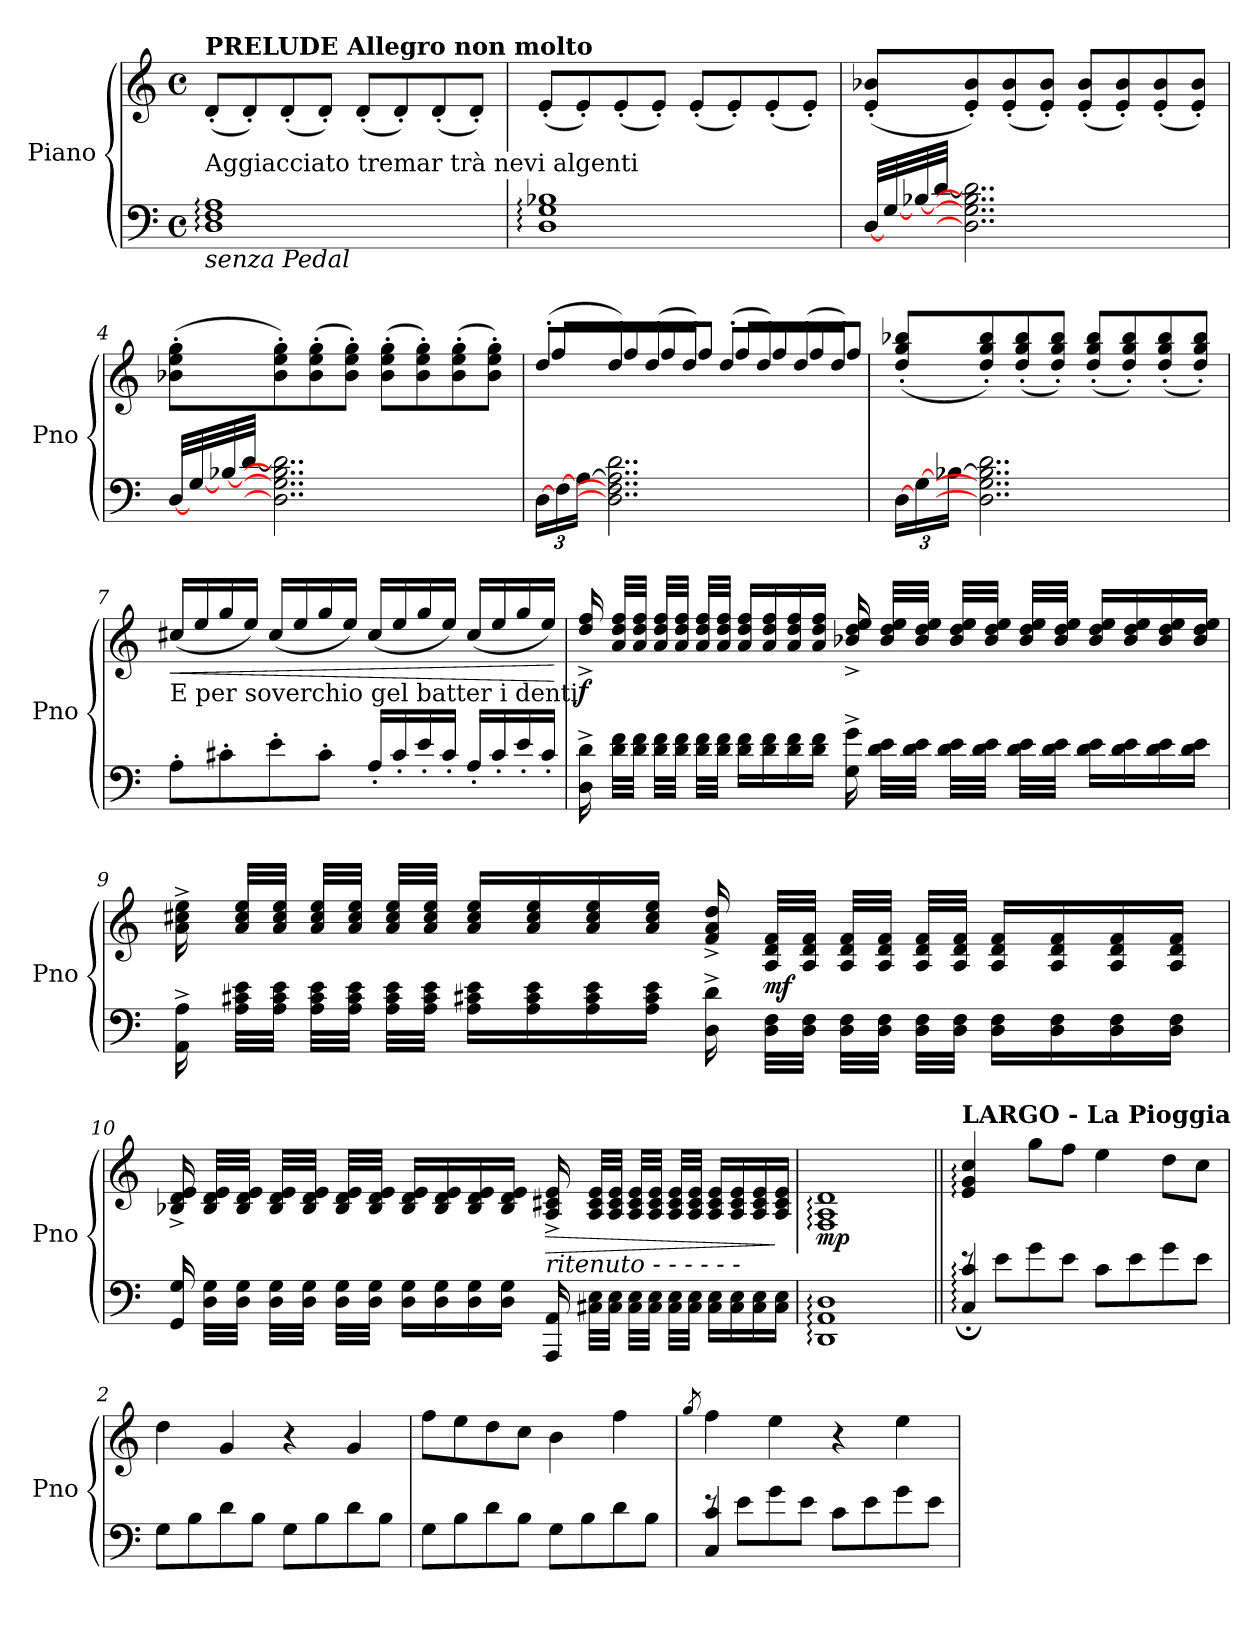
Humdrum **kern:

**kern	**kern	**dynam
*part1	*part1	*part1
*staff2	*staff1	*staff1/2
*I"Piano	*	*
*I'Pno	*	*
*clefF4	*clefG2	*
*k[]	*k[]	*
*M4/4	*M4/4	*
*met(c)	*met(c)	*
*MM70	*MM70	*
=1	=1	=1
!	!LO:TX:B:t=PRELUDE   Allegro non molto	!
!LO:TX:a:t=Aggiacciato tremar trà nevi algenti	!	!
!LO:TX:b:i:t=senza Pedal	!	!
1D: 1F: 1A:	(>8d:'/L	.
.	8d'/)	.
.	(>8d'/	.
.	8d'/J)	.
.	(>8d'/L	.
.	8d'/)	.
.	(>8d'/	.
.	8d'/J)	.
=2	=2	=2
1D: 1G: 1B-X:	(>8e:'/L	.
.	8e'/)	.
.	(>8e'/	.
.	8e'/J)	.
.	(>8e'/L	.
.	8e'/)	.
.	(>8e'/	.
.	8e'/J)	.
=3	=3	=3
[32D/LLL	(>8e/' 8b-X/'L	.
[32G/	.	.
[32B-X/	.	.
[32d/JJJ	.	.
2..D\] 2..G\] 2..B-\] 2..d\]	8e/' 8b-/')	.
.	(>8e/' 8b-/'	.
.	8e/' 8b-/'J)	.
.	(>8e/' 8b-/'L	.
.	8e/' 8b-/')	.
.	(>8e/' 8b-/'	.
.	8e/' 8b-/'J)	.
=4	=4	=4
[32D/LLL	(>8b-X\' 8ee\' 8gg\'L	.
[32G/	.	.
[32B-X/	.	.
[32d/JJJ	.	.
2..D\] 2..G\] 2..B-\] 2..d\]	8b-\' 8ee\' 8gg\')	.
.	(>8b-\' 8ee\' 8gg\'	.
.	8b-\' 8ee\' 8gg\'J)	.
.	(>8b-\' 8ee\' 8gg\'L	.
.	8b-\' 8ee\' 8gg\')	.
.	(>8b-\' 8ee\' 8gg\'	.
.	8b-\' 8ee\' 8gg\'J)	.
!!LO:LB:g=z
=5	=5	=5
*Xbrackettup	*	*
*	*^	*
[24D\LL	(<8dd'/L	8ff/L	.
[24F\	.	.	.
[24A\JJ	.	.	.
2..D\] 2..F\] 2..A\] 2..d\	8dd'/)	8ff/	.
.	(<8dd'/	8ff/	.
.	8dd'/J)	8ff/J	.
.	(<8dd'/L	8ff/L	.
.	8dd'/)	8ff/	.
.	(<8dd'/	8ff/	.
.	8dd'/J)	8ff/J	.
*	*v	*v	*
=6	=6	=6
[24D\LL	(<8dd/' 8gg/' 8bb-X/'L	.
[24G\	.	.
[24B-X\JJ	.	.
2..D\] 2..G\] 2..B-\] 2..d\	8dd/' 8gg/' 8bb-/')	.
.	(<8dd/' 8gg/' 8bb-/'	.
.	8dd/' 8gg/' 8bb-/'J)	.
.	(<8dd/' 8gg/' 8bb-/'L	.
.	8dd/' 8gg/' 8bb-/')	.
.	(<8dd/' 8gg/' 8bb-/'	.
.	8dd/' 8gg/' 8bb-/'J)	.
=7	=7	=7
!	!LO:TX:b:t=E per soverchio gel batter i denti	!
!	!	!LO:HP:b
8A'\L	(<16cc#X/LL	<
.	16ee/	.
8c#X'\	16gg/	.
.	16ee/JJ)	.
8e'\	(<16cc#/LL	.
.	16ee/	.
8c#'\J	16gg/	.
.	16ee/JJ)	.
16A'/LL	(<16cc#/LL	.
16c#'/	16ee/	.
16e'/	16gg/	.
16c#'/JJ	16ee/JJ)	.
16A'/LL	(<16cc#/LL	.
16c#'/	16ee/	.
16e'/	16gg/	.
16c#'/JJ	16ee/JJ)	.
.	.	[
!!LO:LB:g=z
=8	=8	=8
!	!	!LO:DY:b
16D\^ 16d\^	16dd/^ 16ff/^	f
32d\ 32f\LLL	32a/ 32dd/ 32ff/LLL	.
32d\ 32f\JJJ	32a/ 32dd/ 32ff/JJJ	.
32d\ 32f\LLL	32a/ 32dd/ 32ff/LLL	.
32d\ 32f\JJJ	32a/ 32dd/ 32ff/JJJ	.
32d\ 32f\LLL	32a/ 32dd/ 32ff/LLL	.
32d\ 32f\JJJ	32a/ 32dd/ 32ff/JJJ	.
16d\ 16f\LL	16a/ 16dd/ 16ff/LL	.
16d\ 16f\	16a/ 16dd/ 16ff/	.
16d\ 16f\	16a/ 16dd/ 16ff/	.
16d\ 16f\JJ	16a/ 16dd/ 16ff/JJ	.
16G\^ 16g\^	16b-X/^ 16dd/^ 16ee/^	.
32d\ 32e\LLL	32b-/ 32dd/ 32ee/LLL	.
32d\ 32e\JJJ	32b-/ 32dd/ 32ee/JJJ	.
32d\ 32e\LLL	32b-/ 32dd/ 32ee/LLL	.
32d\ 32e\JJJ	32b-/ 32dd/ 32ee/JJJ	.
32d\ 32e\LLL	32b-/ 32dd/ 32ee/LLL	.
32d\ 32e\JJJ	32b-/ 32dd/ 32ee/JJJ	.
16d\ 16e\LL	16b-/ 16dd/ 16ee/LL	.
16d\ 16e\	16b-/ 16dd/ 16ee/	.
16d\ 16e\	16b-/ 16dd/ 16ee/	.
16d\ 16e\JJ	16b-/ 16dd/ 16ee/JJ	.
!!LO:LB:g=z
=9	=9	=9
16AA\^ 16A\^	16a\^ 16cc#X\^ 16ee\^	.
32A\ 32c#X\ 32e\LLL	32a/ 32cc#/ 32ee/LLL	.
32A\ 32c#\ 32e\JJJ	32a/ 32cc#/ 32ee/JJJ	.
32A\ 32c#\ 32e\LLL	32a/ 32cc#/ 32ee/LLL	.
32A\ 32c#\ 32e\JJJ	32a/ 32cc#/ 32ee/JJJ	.
32A\ 32c#\ 32e\LLL	32a/ 32cc#/ 32ee/LLL	.
32A\ 32c#\ 32e\JJJ	32a/ 32cc#/ 32ee/JJJ	.
16A\ 16c#X\ 16e\LL	16a/ 16cc#/ 16ee/LL	.
16A\ 16c#\ 16e\	16a/ 16cc#/ 16ee/	.
16A\ 16c#\ 16e\	16a/ 16cc#/ 16ee/	.
16A\ 16c#\ 16e\JJ	16a/ 16cc#/ 16ee/JJ	.
16D\^ 16d\^	16f/^ 16a/^ 16dd/^	.
!	!	!LO:DY:b
32D\ 32F\LLL	32A/ 32d/ 32f/LLL	mf
32D\ 32F\JJJ	32A/ 32d/ 32f/JJJ	.
32D\ 32F\LLL	32A/ 32d/ 32f/LLL	.
32D\ 32F\JJJ	32A/ 32d/ 32f/JJJ	.
32D\ 32F\LLL	32A/ 32d/ 32f/LLL	.
32D\ 32F\JJJ	32A/ 32d/ 32f/JJJ	.
16D\ 16F\LL	16A/ 16d/ 16f/LL	.
16D\ 16F\	16A/ 16d/ 16f/	.
16D\ 16F\	16A/ 16d/ 16f/	.
16D\ 16F\JJ	16A/ 16d/ 16f/JJ	.
!!LO:LB:g=z
=10	=10	=10
16GG/ 16G/	16B-X/^ 16d/^ 16e/^	.
32D\ 32G\LLL	32B-/ 32d/ 32e/LLL	.
32D\ 32G\JJJ	32B-/ 32d/ 32e/JJJ	.
32D\ 32G\LLL	32B-/ 32d/ 32e/LLL	.
32D\ 32G\JJJ	32B-/ 32d/ 32e/JJJ	.
32D\ 32G\LLL	32B-/ 32d/ 32e/LLL	.
32D\ 32G\JJJ	32B-/ 32d/ 32e/JJJ	.
16D\ 16G\LL	16B-/ 16d/ 16e/LL	.
16D\ 16G\	16B-/ 16d/ 16e/	.
16D\ 16G\	16B-/ 16d/ 16e/	.
16D\ 16G\JJ	16B-/ 16d/ 16e/JJ	.
*	*MM55	*
!	!LO:TX:b:i:t=ritenuto    -       -       -      -     -      -	!
!	!	!LO:HP:b
16AAA/ 16AA/	16A/^ 16c#X/^ 16e/^	>
32C#X\ 32E\LLL	32A/ 32c#/ 32e/LLL	.
32C#\ 32E\JJJ	32A/ 32c#/ 32e/JJJ	.
*	*MM50	*
32C#\ 32E\LLL	32A/ 32c#/ 32e/LLL	.
32C#\ 32E\JJJ	32A/ 32c#/ 32e/JJJ	.
32C#\ 32E\LLL	32A/ 32c#/ 32e/LLL	.
32C#\ 32E\JJJ	32A/ 32c#/ 32e/JJJ	.
*	*MM40	*
16C#\ 16E\LL	16A/ 16c#/ 16e/LL	.
16C#\ 16E\	16A/ 16c#/ 16e/	.
*	*MM30	*
16C#\ 16E\	16A/ 16c#/ 16e/	.
*	*MM20	*
16C#\ 16E\JJ	16A/ 16c#/ 16e/JJ	]
=11	=11	=11
*	*MM80	*
!	!	!LO:DY:b
1DD: 1AA: 1D:	1F: 1A: 1d:	mp
!!LO:PB:g=z
=1||	=1||	=1||
*	*MM80	*
*^	*	*
!	!	!LO:TX:a:B:t=LARGO - La Pioggia	!
8re	4C/;: 4c/;:	4e/: 4g/: 4cc/:	.
8e\L	.	.	.
8g\	2.ryy	8gg\L	.
8e\J	.	8ff\J	.
8c\L	.	4ee\	.
8e\	.	.	.
8g\	.	8dd\L	.
8e\J	.	8cc\J	.
*v	*v	*	*
=2	=2	=2
8G\L	4dd\	.
8B\	.	.
8d\	4g/	.
8B\J	.	.
8G\L	4r	.
8B\	.	.
8d\	4g/	.
8B\J	.	.
=3	=3	=3
8G\L	8ff\L	.
8B\	8ee\	.
8d\	8dd\	.
8B\J	8cc\J	.
8G\L	4b\	.
8B\	.	.
8d\	4ff\	.
8B\J	.	.
!!LO:LB:g=z
=4	=4	=4
.	8qgg/	.
*^	*	*
8re	4C/ 4c/	4ff\	.
8e\L	.	.	.
8g\	2.ryy	4ee\	.
8e\J	.	.	.
8c\L	.	4r	.
8e\	.	.	.
8g\	.	4ee\	.
8e\J	.	.	.
*v	*v	*	*
=	=	=
*-	*-	*-
